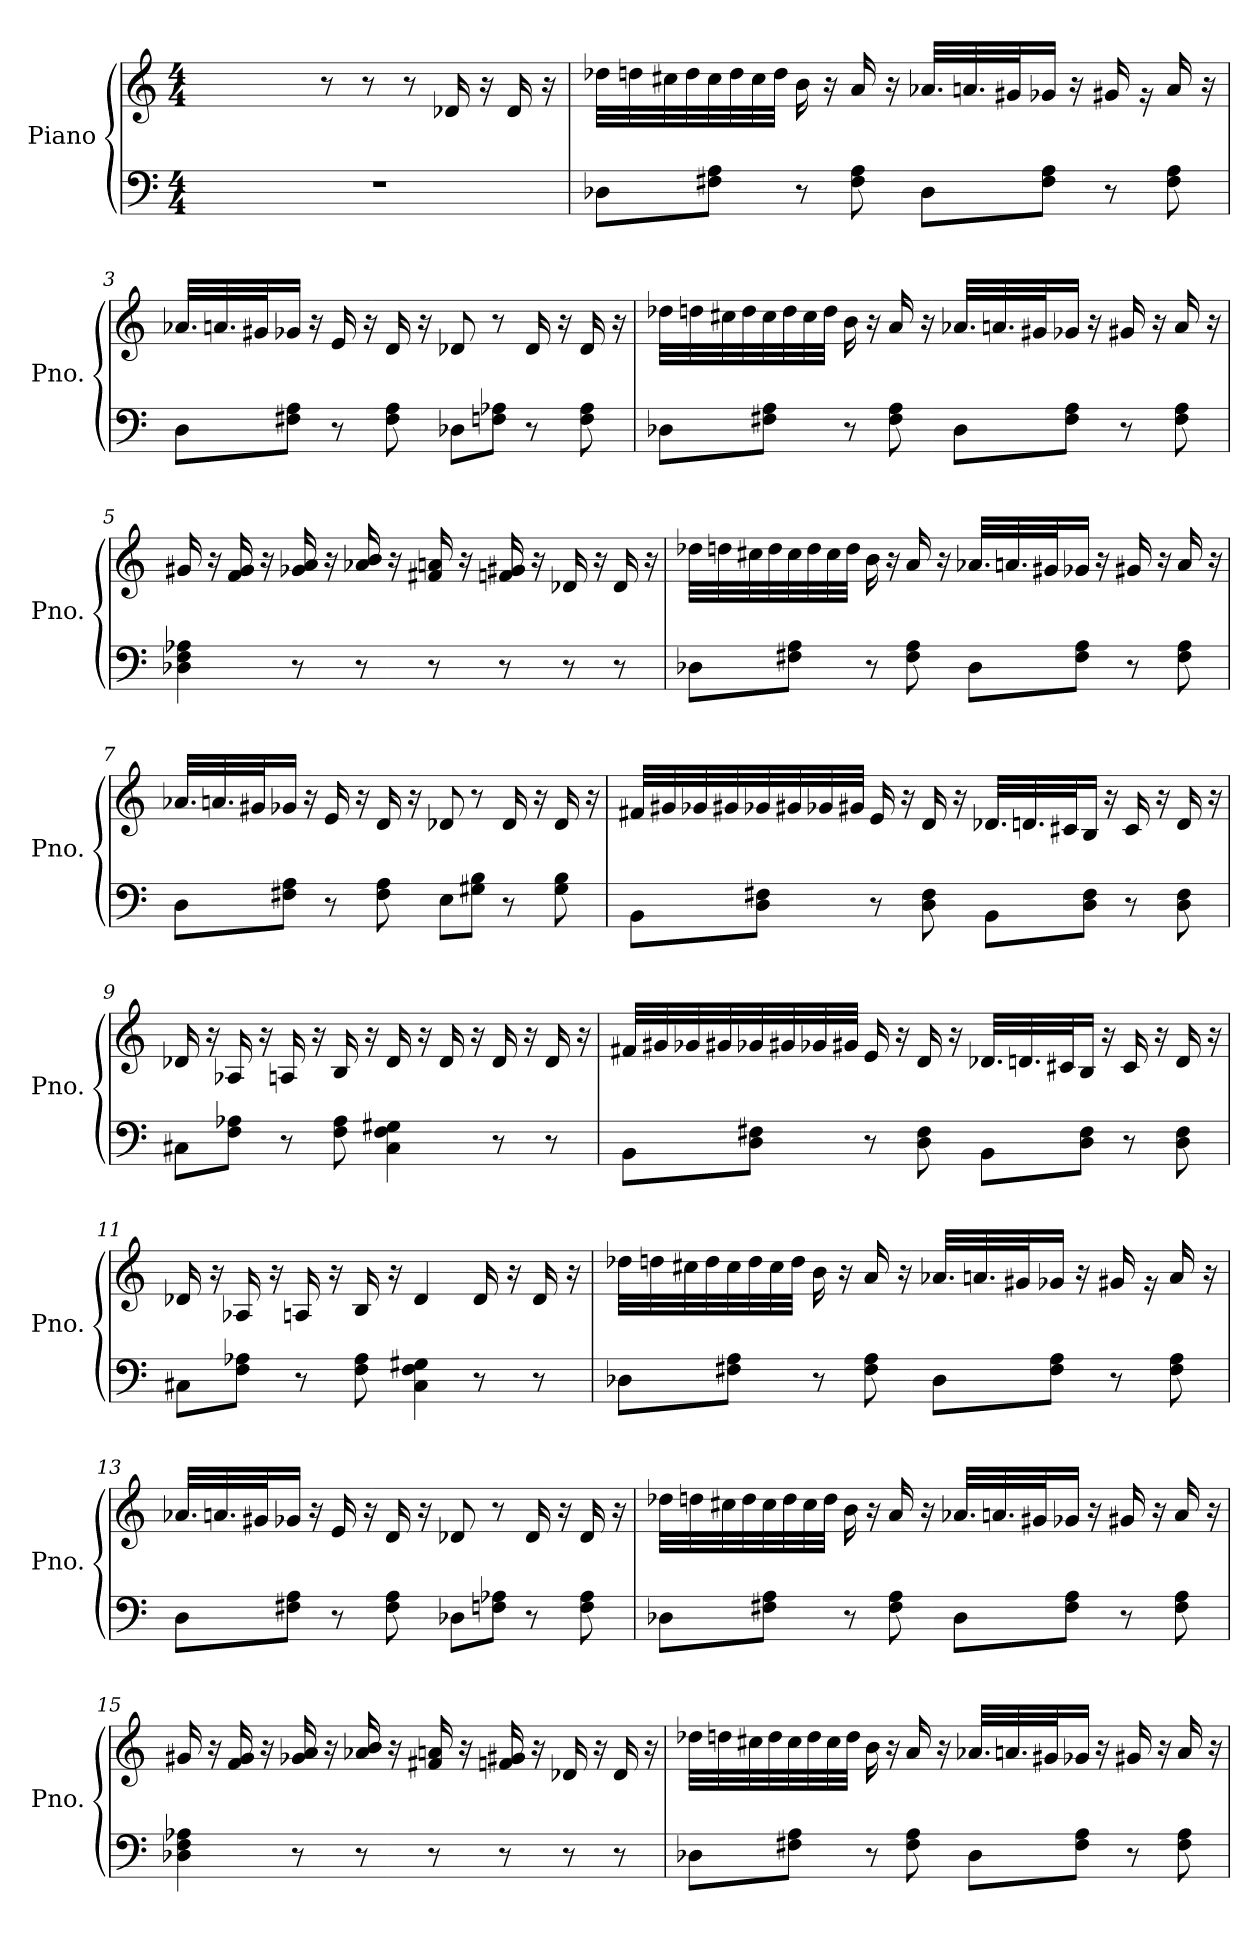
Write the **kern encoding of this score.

**kern	**kern
*part1	*part1
*staff2	*staff1
*I"Piano	*
*I'Pno.	*
*clefF4	*clefG2
*k[]	*k[]
*M4/4	*M4/4
*MM106	*MM106
=1	=1
1r	8ryy
.	8ryy
.	8ryy
.	8r
.	8r
.	8r
.	16d-X/
.	16r
.	16d-/
.	16r
=2	=2
8D-X\L	32dd-X\LLL
.	32ddn\
.	32cc#X\
.	32dd\
8F#X\ 8A\J	32cc#\
.	32dd\
.	32cc#\
.	32dd\JJJ
8r	16b\
.	16r
8F#\ 8A\	16a/
.	16r
8D-\L	32.a-X/LLL
.	32.an/
.	32g#X/J
8F#\ 8A\J	16g-X/JJ
.	16r
8r	16g#X/
.	16rg
8F#\ 8A\	16a/
.	16r
!!LO:LB:g=z
=3	=3
8D\L	32.a-X/LLL
.	32.an/
.	32g#X/J
8F#X\ 8A\J	16g-X/JJ
.	16r
8r	16e/
.	16r
8F#\ 8A\	16d/
.	16r
8D-X\L	8d-X/
8Fn\ 8A-X\J	8r
8r	16d-/
.	16r
8F\ 8A-\	16d-/
.	16r
!!LO:LB:g=z
=4	=4
8D-X\L	32dd-X\LLL
.	32ddn\
.	32cc#X\
.	32dd\
8F#X\ 8A\J	32cc#\
.	32dd\
.	32cc#\
.	32dd\JJJ
8r	16b\
.	16r
8F#\ 8A\	16a/
.	16r
8D-\L	32.a-X/LLL
.	32.an/
.	32g#X/J
8F#\ 8A\J	16g-X/JJ
.	16r
8r	16g#X/
.	16r
8F#\ 8A\	16a/
.	16r
!!LO:LB:g=z
=5	=5
4D-X\ 4F\ 4A-X\	16g#X/
.	16r
.	16f/ 16g#/
.	16r
8r	16g-X/ 16a/
.	16r
8r	16a-X/ 16b/
.	16r
8r	16f#X/ 16an/
.	16r
8r	16fn/ 16g#X/
.	16r
8r	16d-X/
.	16r
8r	16d-/
.	16r
!!LO:LB:g=z
=6	=6
8D-X\L	32dd-X\LLL
.	32ddn\
.	32cc#X\
.	32dd\
8F#X\ 8A\J	32cc#\
.	32dd\
.	32cc#\
.	32dd\JJJ
8r	16b\
.	16r
8F#\ 8A\	16a/
.	16r
8D-\L	32.a-X/LLL
.	32.an/
.	32g#X/J
8F#\ 8A\J	16g-X/JJ
.	16r
8r	16g#X/
.	16r
8F#\ 8A\	16a/
.	16r
!!LO:PB:g=z
=7	=7
8D\L	32.a-X/LLL
.	32.an/
.	32g#X/J
8F#X\ 8A\J	16g-X/JJ
.	16r
8r	16e/
.	16r
8F#\ 8A\	16d/
.	16r
8E\L	8d-X/
8G#X\ 8B\J	8r
8r	16d-/
.	16r
8G#\ 8B\	16d-/
.	16r
!!LO:LB:g=z
=8	=8
8BB\L	32f#X/LLL
.	32g#X/
.	32g-X/
.	32g#X/
8D\ 8F#X\J	32g-X/
.	32g#X/
.	32g-X/
.	32g#X/JJJ
8r	16e/
.	16r
8D\ 8F#\	16d/
.	16r
8BB\L	32.d-X/LLL
.	32.dn/
.	32c#X/J
8D\ 8F#\J	16B/JJ
.	16r
8r	16c#/
.	16r
8D\ 8F#\	16d/
.	16r
!!LO:LB:g=z
=9	=9
8C#X\L	16d-X/
.	16r
8F\ 8A-X\J	16A-X/
.	16r
8r	16An/
.	16r
8F\ 8A-\	16B/
.	16r
4C#\ 4F\ 4G#X\	16d-/
.	16r
.	16d-/
.	16r
8r	16d-/
.	16r
8r	16d-/
.	16r
!!LO:LB:g=z
=10	=10
8BB\L	32f#X/LLL
.	32g#X/
.	32g-X/
.	32g#X/
8D\ 8F#X\J	32g-X/
.	32g#X/
.	32g-X/
.	32g#X/JJJ
8r	16e/
.	16r
8D\ 8F#\	16d/
.	16r
8BB\L	32.d-X/LLL
.	32.dn/
.	32c#X/J
8D\ 8F#\J	16B/JJ
.	16r
8r	16c#/
.	16r
8D\ 8F#\	16d/
.	16r
!!LO:LB:g=z
=11	=11
8C#X\L	16d-X/
.	16r
8F\ 8A-X\J	16A-X/
.	16r
8r	16An/
.	16r
8F\ 8A-\	16B/
.	16r
4C#\ 4F\ 4G#X\	4d-/
8r	16d-/
.	16r
8r	16d-/
.	16r
=12	=12
8D-X\L	32dd-X\LLL
.	32ddn\
.	32cc#X\
.	32dd\
8F#X\ 8A\J	32cc#\
.	32dd\
.	32cc#\
.	32dd\JJJ
8r	16b\
.	16r
8F#\ 8A\	16a/
.	16r
8D-\L	32.a-X/LLL
.	32.an/
.	32g#X/J
8F#\ 8A\J	16g-X/JJ
.	16r
8r	16g#X/
.	16rg
8F#\ 8A\	16a/
.	16r
!!LO:PB:g=z
=13	=13
8D\L	32.a-X/LLL
.	32.an/
.	32g#X/J
8F#X\ 8A\J	16g-X/JJ
.	16r
8r	16e/
.	16r
8F#\ 8A\	16d/
.	16r
8D-X\L	8d-X/
8Fn\ 8A-X\J	8r
8r	16d-/
.	16r
8F\ 8A-\	16d-/
.	16r
!!LO:LB:g=z
=14	=14
8D-X\L	32dd-X\LLL
.	32ddn\
.	32cc#X\
.	32dd\
8F#X\ 8A\J	32cc#\
.	32dd\
.	32cc#\
.	32dd\JJJ
8r	16b\
.	16r
8F#\ 8A\	16a/
.	16r
8D-\L	32.a-X/LLL
.	32.an/
.	32g#X/J
8F#\ 8A\J	16g-X/JJ
.	16r
8r	16g#X/
.	16r
8F#\ 8A\	16a/
.	16r
!!LO:LB:g=z
=15	=15
4D-X\ 4F\ 4A-X\	16g#X/
.	16r
.	16f/ 16g#/
.	16r
8r	16g-X/ 16a/
.	16r
8r	16a-X/ 16b/
.	16r
8r	16f#X/ 16an/
.	16r
8r	16fn/ 16g#X/
.	16r
8r	16d-X/
.	16r
8r	16d-/
.	16r
!!LO:LB:g=z
=16	=16
8D-X\L	32dd-X\LLL
.	32ddn\
.	32cc#X\
.	32dd\
8F#X\ 8A\J	32cc#\
.	32dd\
.	32cc#\
.	32dd\JJJ
8r	16b\
.	16r
8F#\ 8A\	16a/
.	16r
8D-\L	32.a-X/LLL
.	32.an/
.	32g#X/J
8F#\ 8A\J	16g-X/JJ
.	16r
8r	16g#X/
.	16r
8F#\ 8A\	16a/
.	16r
=	=
*-	*-
